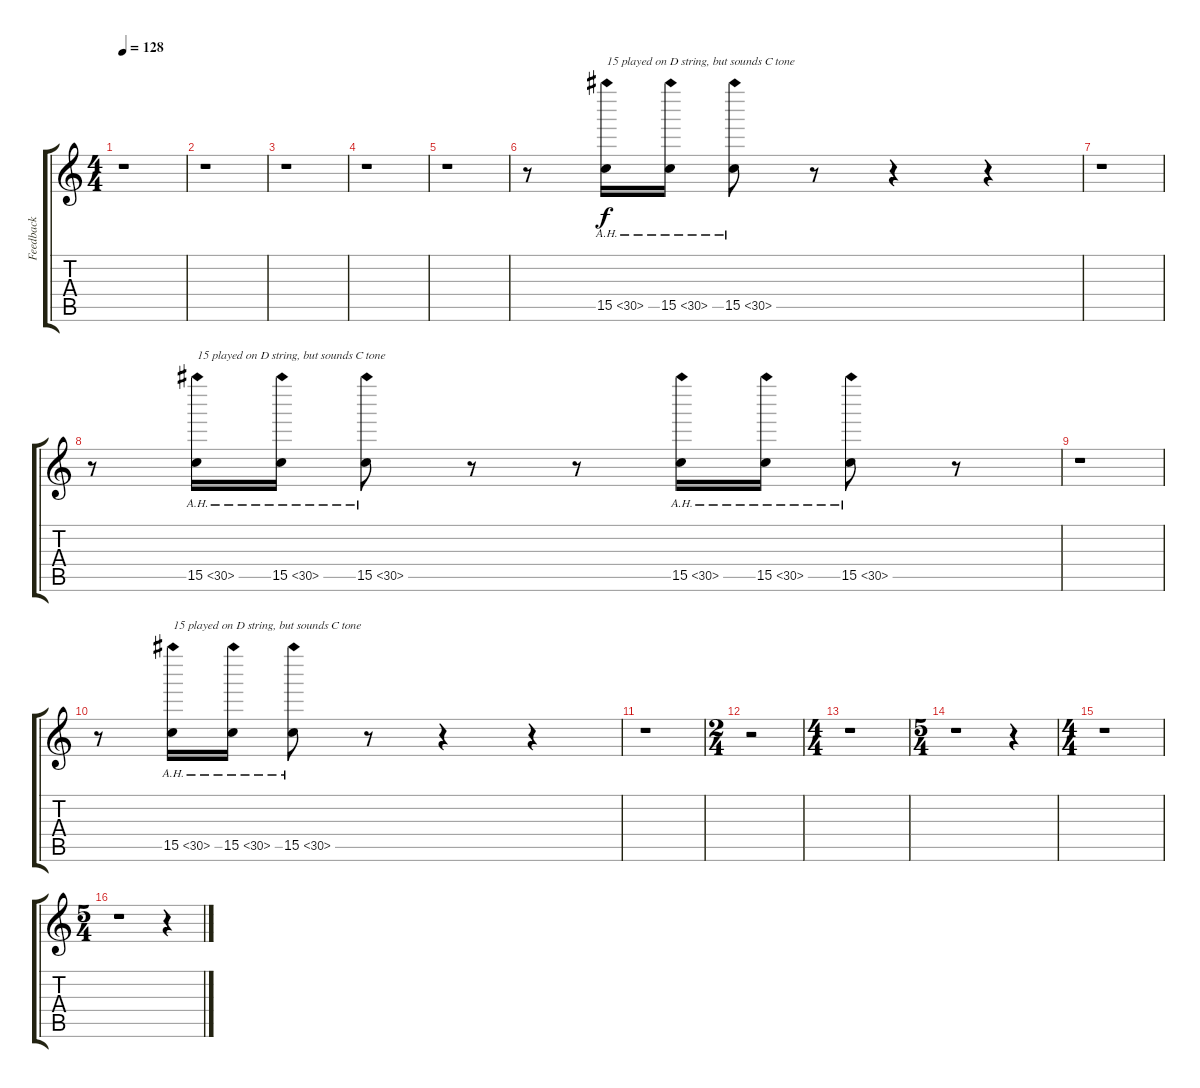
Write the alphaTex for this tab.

\track ("Feedback" "Feedback") {instrument guitarharmonics}
\staff {score tabs}
\tuning (E4 B3 G3 D3 A2 E2) {hide}
\ts (4 4)
\tempo 128
\clef g2
\ks c
r.1{dy f instrument guitarharmonics} |
r.1 |
r.1 |
r.1 |
r.1 |
r.8 15.5{ah 15}.16{txt "15 played on D string, but sounds C tone" volume 13 balance 5} 15.5{ah 15}.16 15.5{ah 15}.8 r.8 r.4 r.4 |
r.1 |
r.8 15.5{ah 15}.16{txt "15 played on D string, but sounds C tone" volume 13 balance 5} 15.5{ah 15}.16 15.5{ah 15}.8 r.8 r.8 15.5{ah 15}.16{volume 13 balance 5} 15.5{ah 15}.16 15.5{ah 15}.8 r.8 |
r.1 |
r.8 15.5{ah 15}.16{txt "15 played on D string, but sounds C tone" volume 13 balance 5} 15.5{ah 15}.16 15.5{ah 15}.8 r.8 r.4 r.4 |
r.1{volume 16 balance 8} |
\ts (2 4)
r.2 |
\ts (4 4)
r.1 |
\ts (5 4)
r.1 r.4 |
\ts (4 4)
r.1 |
\ts (5 4)
r.1 r.4
